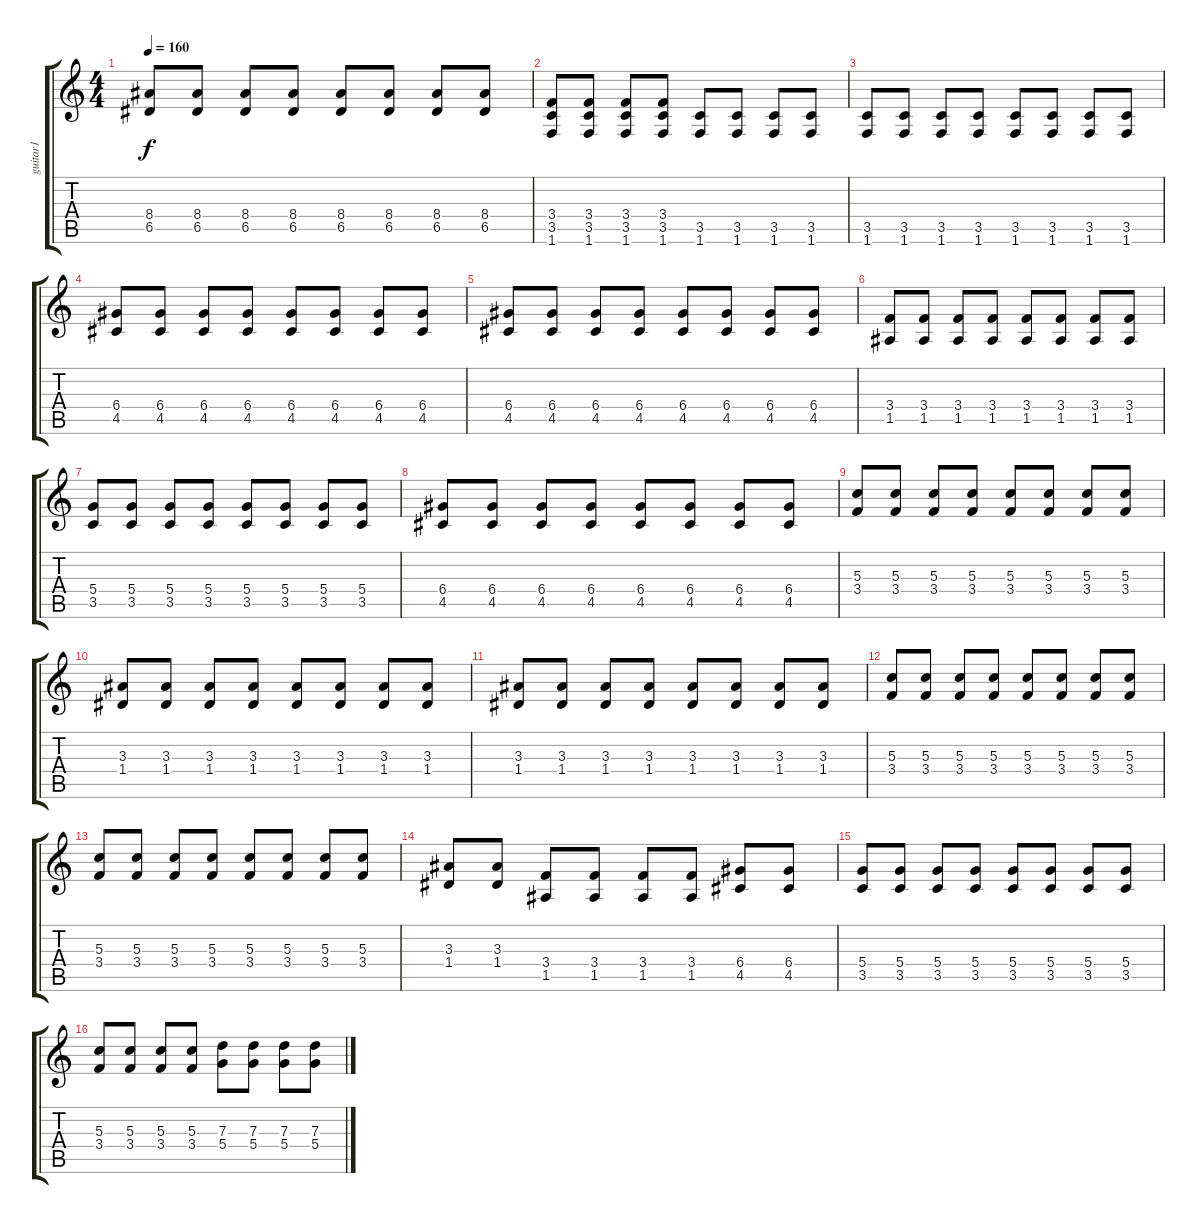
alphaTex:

\track ("guitar1" "guitar1") {instrument distortionguitar}
\staff {score tabs}
\tuning (E4 B3 G3 D3 A2 E2) {hide}
\ts (4 4)
\tempo 160
\clef g2
\ks c
(8.4 6.5).8{dy f} (8.4 6.5).8 (8.4 6.5).8 (8.4 6.5).8 (8.4 6.5).8 (8.4 6.5).8 (8.4 6.5).8 (8.4 6.5).8 |
(3.4 3.5 1.6).8 (3.4 3.5 1.6).8 (3.4 3.5 1.6).8 (3.4 3.5 1.6).8 (3.5 1.6).8 (3.5 1.6).8 (3.5 1.6).8 (3.5 1.6).8 |
(3.5 1.6).8 (3.5 1.6).8 (3.5 1.6).8 (3.5 1.6).8 (3.5 1.6).8 (3.5 1.6).8 (3.5 1.6).8 (3.5 1.6).8 |
(6.4 4.5).8 (6.4 4.5).8 (6.4 4.5).8 (6.4 4.5).8 (6.4 4.5).8 (6.4 4.5).8 (6.4 4.5).8 (6.4 4.5).8 |
(6.4 4.5).8 (6.4 4.5).8 (6.4 4.5).8 (6.4 4.5).8 (6.4 4.5).8 (6.4 4.5).8 (6.4 4.5).8 (6.4 4.5).8 |
(3.4 1.5).8 (3.4 1.5).8 (3.4 1.5).8 (3.4 1.5).8 (3.4 1.5).8 (3.4 1.5).8 (3.4 1.5).8 (3.4 1.5).8 |
(5.4 3.5).8 (5.4 3.5).8 (5.4 3.5).8 (5.4 3.5).8 (5.4 3.5).8 (5.4 3.5).8 (5.4 3.5).8 (5.4 3.5).8 |
(6.4 4.5).8 (6.4 4.5).8 (6.4 4.5).8 (6.4 4.5).8 (6.4 4.5).8 (6.4 4.5).8 (6.4 4.5).8 (6.4 4.5).8 |
(5.3 3.4).8 (5.3 3.4).8 (5.3 3.4).8 (5.3 3.4).8 (5.3 3.4).8 (5.3 3.4).8 (5.3 3.4).8 (5.3 3.4).8 |
(3.3 1.4).8 (3.3 1.4).8 (3.3 1.4).8 (3.3 1.4).8 (3.3 1.4).8 (3.3 1.4).8 (3.3 1.4).8 (3.3 1.4).8 |
(3.3 1.4).8 (3.3 1.4).8 (3.3 1.4).8 (3.3 1.4).8 (3.3 1.4).8 (3.3 1.4).8 (3.3 1.4).8 (3.3 1.4).8 |
(5.3 3.4).8 (5.3 3.4).8 (5.3 3.4).8 (5.3 3.4).8 (5.3 3.4).8 (5.3 3.4).8 (5.3 3.4).8 (5.3 3.4).8 |
(5.3 3.4).8 (5.3 3.4).8 (5.3 3.4).8 (5.3 3.4).8 (5.3 3.4).8 (5.3 3.4).8 (5.3 3.4).8 (5.3 3.4).8 |
(3.3 1.4).8 (3.3 1.4).8 (3.4 1.5).8 (3.4 1.5).8 (3.4 1.5).8 (3.4 1.5).8 (6.4 4.5).8 (6.4 4.5).8 |
(5.4 3.5).8 (5.4 3.5).8 (5.4 3.5).8 (5.4 3.5).8 (5.4 3.5).8 (5.4 3.5).8 (5.4 3.5).8 (5.4 3.5).8 |
(5.3 3.4).8 (5.3 3.4).8 (5.3 3.4).8 (5.3 3.4).8 (7.3 5.4).8 (7.3 5.4).8 (7.3 5.4).8 (7.3 5.4).8
